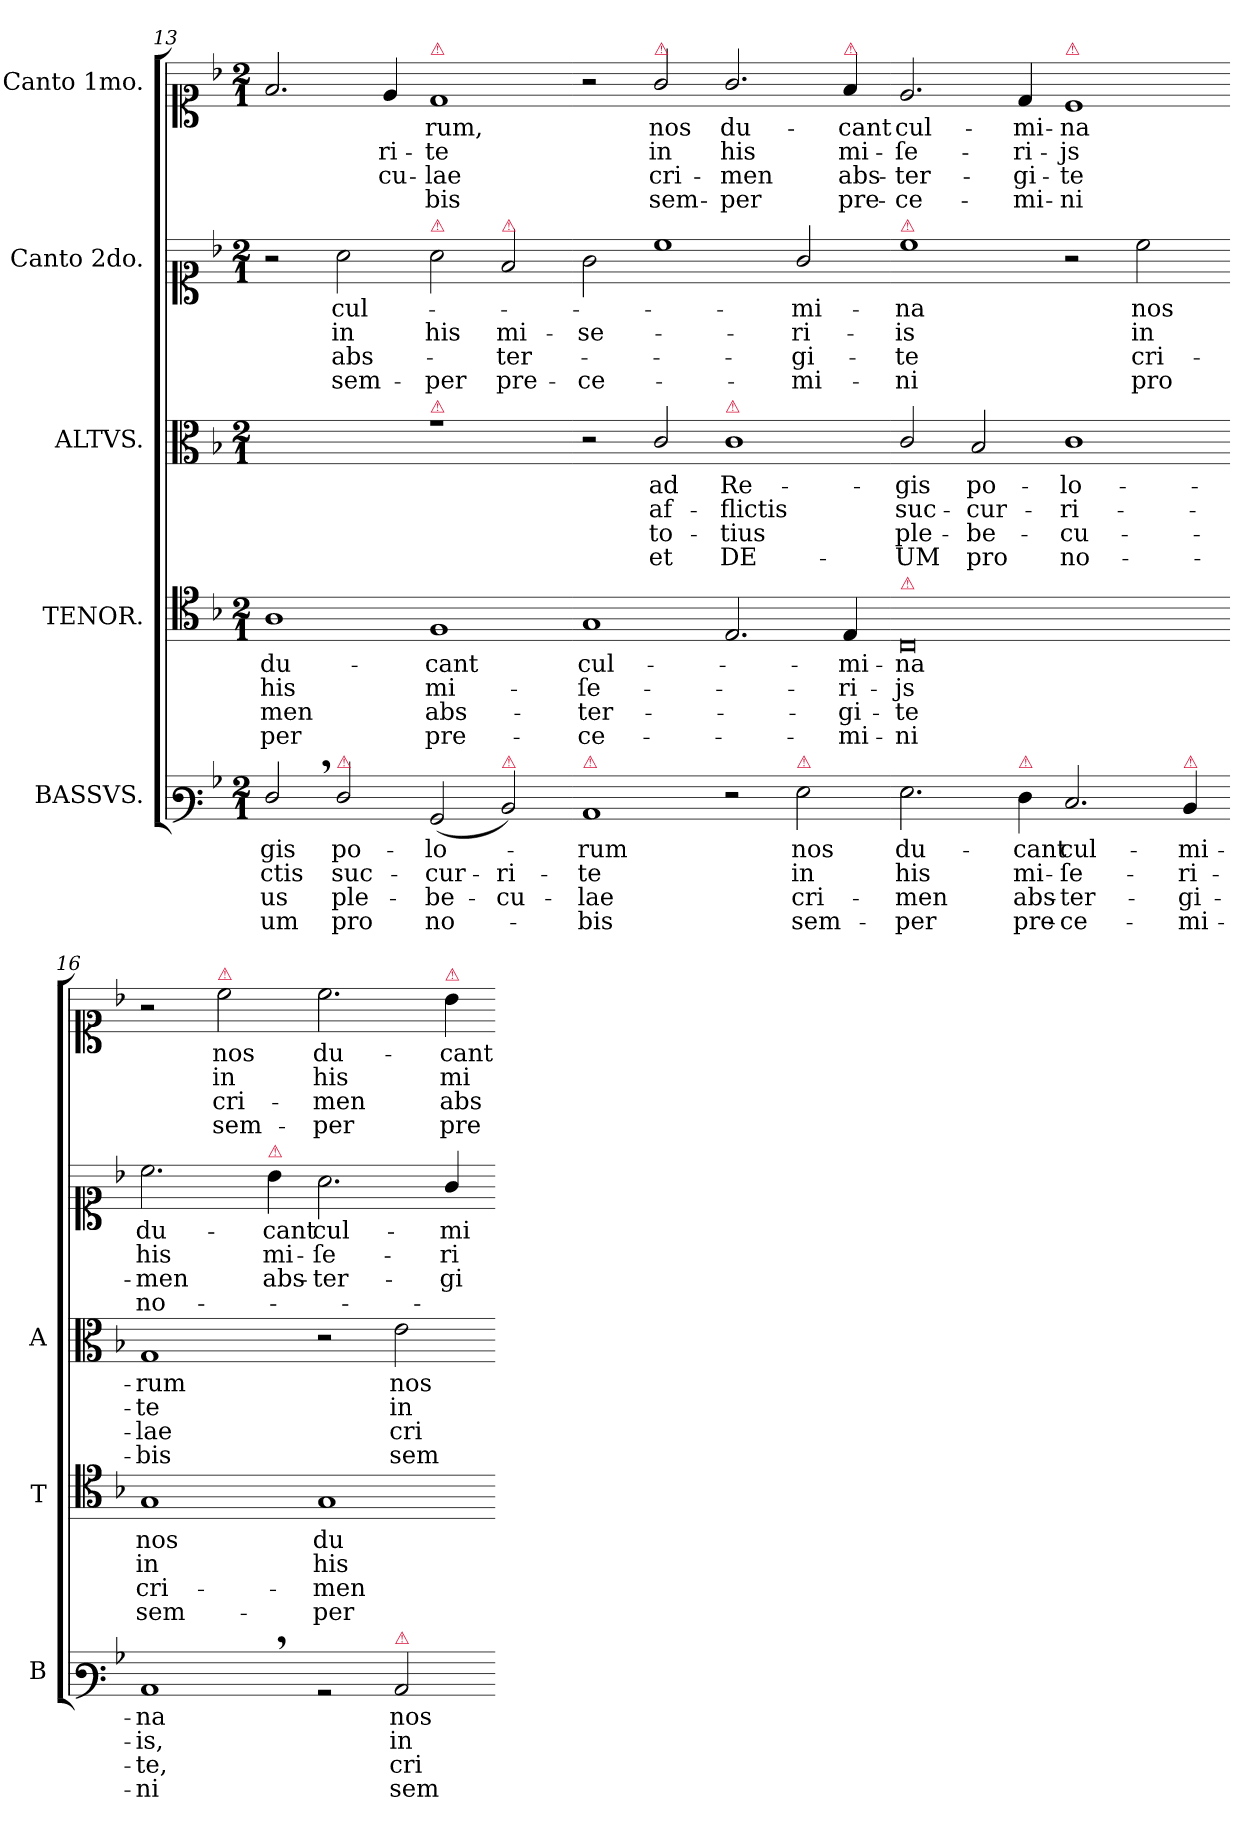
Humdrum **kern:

**kern	**text	**text	**text	**text	**kern	**text	**text	**text	**text	**kern	**text	**text	**text	**text	**kern	**text	**text	**text	**text	**kern	**text	**text	**text	**text
*part5	*part5	*part5	*part5	*part5	*part4	*part4	*part4	*part4	*part4	*part3	*part3	*part3	*part3	*part3	*part2	*part2	*part2	*part2	*part2	*part1	*part1	*part1	*part1	*part1
*staff5	*staff5	*staff5	*staff5	*staff5	*staff4	*staff4	*staff4	*staff4	*staff4	*staff3	*staff3	*staff3	*staff3	*staff3	*staff2	*staff2	*staff2	*staff2	*staff2	*staff1	*staff1	*staff1	*staff1	*staff1
*I"BASSVS.	*	*	*	*	*I"TENOR.	*	*	*	*	*I"ALTVS.	*	*	*	*	*I"Canto 2do.	*	*	*	*	*I"Canto 1mo.	*	*	*	*
*I'B	*	*	*	*	*I'T	*	*	*	*	*I'A	*	*	*	*	*	*	*	*	*	*	*	*	*	*
*clefF3	*	*	*	*	*clefC4	*	*	*	*	*clefC3	*	*	*	*	*clefC1	*	*	*	*	*clefC1	*	*	*	*
*k[b-]	*	*	*	*	*k[b-]	*	*	*	*	*k[b-]	*	*	*	*	*k[b-]	*	*	*	*	*k[b-]	*	*	*	*
*M2/1	*	*	*	*	*M2/1	*	*	*	*	*M2/1	*	*	*	*	*M2/1	*	*	*	*	*M2/1	*	*	*	*
=13	=13	=13	=13	=13	=13	=13	=13	=13	=13	=13	=13	=13	=13	=13	=13	=13	=13	=13	=13	=13	=13	=13	=13	=13
2F,</	-gis	-ctis	-us	-um	1A	du-	his	-men	-per	1ryy	.	.	.	.	2r	.	.	.	.	2.f/	.	.	.	.
!LO:TX:a:color=crimson:t=⚠	!	!	!	!	!	!	!	!	!	!	!	!	!	!	!	!	!	!	!	!	!	!	!	!
2F/	po-	suc-	ple-	pro	.	.	.	.	.	.	.	.	.	.	2a\	cul-	in	abs-	sem-	.	.	.	.	.
.	.	.	.	.	.	.	.	.	.	.	.	.	.	.	.	.	.	.	.	4e/	.	-ri-	-cu-	.
!	!	!	!	!	!	!	!	!	!	!	!	!	!	!	!	!	!	!	!	!LO:TX:a:color=crimson:t=⚠	!	!	!	!
!	!	!	!	!	!	!	!	!	!	!	!	!	!	!	!LO:TX:a:color=crimson:t=⚠	!	!	!	!	!	!	!	!	!
!	!	!	!	!	!	!	!	!	!	!LO:TX:a:color=crimson:t=⚠	!	!	!	!	!	!	!	!	!	!	!	!	!	!
(2BB-/	-lo-	-cur-	-be-	no-	1F	-cant	mi-	abs-	pre-	1rg	.	.	.	.	2a\	.	his	.	-per	1d	-rum,	-te	-lae	-bis
!	!	!	!	!	!	!	!	!	!	!	!	!	!	!	!LO:TX:a:color=crimson:t=⚠	!	!	!	!	!	!	!	!	!
!LO:TX:a:color=crimson:t=⚠	!	!	!	!	!	!	!	!	!	!	!	!	!	!	!	!	!	!	!	!	!	!	!	!
2D/)	.	-ri-	-cu-	.	.	.	.	.	.	.	.	.	.	.	2f/	.	mi-	-ter-	pre-	.	.	.	.	.
=14-	=14-	=14-	=14-	=14-	=14-	=14-	=14-	=14-	=14-	=14-	=14-	=14-	=14-	=14-	=14-	=14-	=14-	=14-	=14-	=14-	=14-	=14-	=14-	=14-
!LO:TX:a:color=crimson:t=⚠	!	!	!	!	!	!	!	!	!	!	!	!	!	!	!	!	!	!	!	!	!	!	!	!
1C	-rum	-te	-lae	-bis	1G	cul-	-ſe-	-ter-	-ce-	2r	.	.	.	.	2g\	.	-se-	.	-ce-	2r	.	.	.	.
!	!	!	!	!	!	!	!	!	!	!	!	!	!	!	!	!	!	!	!	!LO:TX:a:color=crimson:t=⚠	!	!	!	!
.	.	.	.	.	.	.	.	.	.	2c/	ad	af-	to-	et	1cc	.	.	.	.	2g/	nos	in	cri-	sem-
!	!	!	!	!	!	!	!	!	!	!LO:TX:a:color=crimson:t=⚠	!	!	!	!	!	!	!	!	!	!	!	!	!	!
2r	.	.	.	.	2.E/	.	.	.	.	1c	Re-	-flictis	-tius	DE-	.	.	.	.	.	2.g/	du-	his	-men	-per
!LO:TX:a:color=crimson:t=⚠	!	!	!	!	!	!	!	!	!	!	!	!	!	!	!	!	!	!	!	!	!	!	!	!
2G\	nos	in	cri-	sem-	.	.	.	.	.	.	.	.	.	.	2g/	-mi-	-ri-	-gi-	mi-	.	.	.	.	.
!	!	!	!	!	!	!	!	!	!	!	!	!	!	!	!	!	!	!	!	!LO:TX:a:color=crimson:t=⚠	!	!	!	!
.	.	.	.	.	4E/	-mi-	-ri-	-gi-	-mi-	.	.	.	.	.	.	.	.	.	.	4f/	-cant	mi-	abs-	pre-
=15-	=15-	=15-	=15-	=15-	=15-	=15-	=15-	=15-	=15-	=15-	=15-	=15-	=15-	=15-	=15-	=15-	=15-	=15-	=15-	=15-	=15-	=15-	=15-	=15-
!	!	!	!	!	!	!	!	!	!	!	!	!	!	!	!LO:TX:a:color=crimson:t=⚠	!	!	!	!	!	!	!	!	!
!	!	!	!	!	!LO:TX:a:color=crimson:t=⚠	!	!	!	!	!	!	!	!	!	!	!	!	!	!	!	!	!	!	!
2.G\	du-	his	-men	-per	0C	-na	-js	-te	-ni	2c/	-gis	suc-	ple-	-UM	1cc	-na	-is	-te	-ni	2.e/	cul-	-ſe-	-ter-	-ce-
.	.	.	.	.	.	.	.	.	.	2B-/	po-	-cur-	-be-	pro	.	.	.	.	.	.	.	.	.	.
!LO:TX:a:color=crimson:t=⚠	!	!	!	!	!	!	!	!	!	!	!	!	!	!	!	!	!	!	!	!	!	!	!	!
4F\	-cant	mi-	abs-	pre-	.	.	.	.	.	.	.	.	.	.	.	.	.	.	.	4d/	-mi-	-ri-	-gi-	-mi-
!	!	!	!	!	!	!	!	!	!	!	!	!	!	!	!	!	!	!	!	!LO:TX:a:color=crimson:t=⚠	!	!	!	!
2.E/	cul-	-ſe-	-ter-	-ce-	.	.	.	.	.	1c	-lo-	-ri-	-cu-	no-	2r	.	.	.	.	1c	-na	-js	-te	-ni
.	.	.	.	.	.	.	.	.	.	.	.	.	.	.	2cc\	nos	in	cri-	pro	.	.	.	.	.
!LO:TX:a:color=crimson:t=⚠	!	!	!	!	!	!	!	!	!	!	!	!	!	!	!	!	!	!	!	!	!	!	!	!
4D/	-mi-	-ri-	-gi-	-mi-	.	.	.	.	.	.	.	.	.	.	.	.	.	.	.	.	.	.	.	.
=16-	=16-	=16-	=16-	=16-	=16-	=16-	=16-	=16-	=16-	=16-	=16-	=16-	=16-	=16-	=16-	=16-	=16-	=16-	=16-	=16-	=16-	=16-	=16-	=16-
1C,	-na	-is,	-te,	-ni	1G	nos	in	cri-	sem-	1G	-rum	-te	-lae	-bis	2.cc\	du-	his	-men	no-	2r	.	.	.	.
!	!	!	!	!	!	!	!	!	!	!	!	!	!	!	!	!	!	!	!	!LO:TX:a:color=crimson:t=⚠	!	!	!	!
.	.	.	.	.	.	.	.	.	.	.	.	.	.	.	.	.	.	.	.	2cc\	nos	in	cri-	sem-
!	!	!	!	!	!	!	!	!	!	!	!	!	!	!	!LO:TX:a:color=crimson:t=⚠	!	!	!	!	!	!	!	!	!
.	.	.	.	.	.	.	.	.	.	.	.	.	.	.	4b-\	-cant	mi-	abs-	.	.	.	.	.	.
2rBB	.	.	.	.	1G	du-	his	-men	-per	2r	.	.	.	.	2.a\	cul-	-ſe-	-ter-	.	2.cc\	du-	his	-men	-per
!LO:TX:a:color=crimson:t=⚠	!	!	!	!	!	!	!	!	!	!	!	!	!	!	!	!	!	!	!	!	!	!	!	!
2C/	nos	in	cri-	sem-	.	.	.	.	.	2e\	nos	in	cri-	sem-	.	.	.	.	.	.	.	.	.	.
!	!	!	!	!	!	!	!	!	!	!	!	!	!	!	!	!	!	!	!	!LO:TX:a:color=crimson:t=⚠	!	!	!	!
.	.	.	.	.	.	.	.	.	.	.	.	.	.	.	4g/	-mi-	-ri-	-gi-	.	4b-\	-cant	mi-	abs-	pre-
=-	=-	=-	=-	=-	=-	=-	=-	=-	=-	=-	=-	=-	=-	=-	=-	=-	=-	=-	=-	=-	=-	=-	=-	=-
*-	*-	*-	*-	*-	*-	*-	*-	*-	*-	*-	*-	*-	*-	*-	*-	*-	*-	*-	*-	*-	*-	*-	*-	*-
